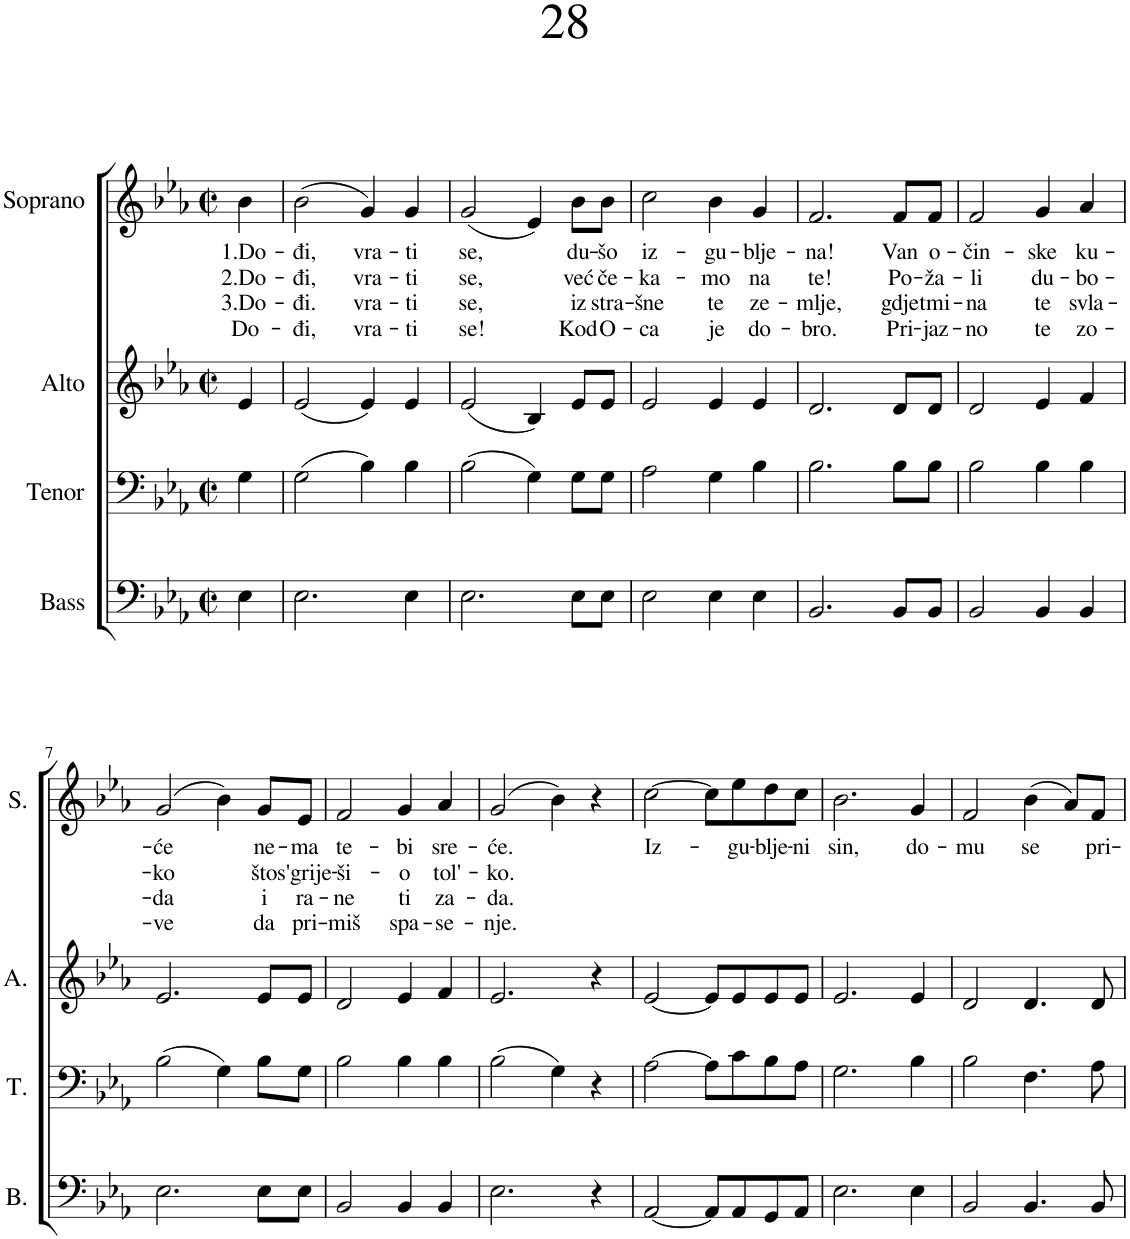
**kern	**kern	**kern	**kern	**text	**text	**text	**text
*part4	*part3	*part2	*part1	*part1	*part1	*part1	*part1
*staff4	*staff3	*staff2	*staff1	*staff1	*staff1	*staff1	*staff1
*I"Bass	*I"Tenor	*I"Alto	*I"Soprano	*	*	*	*
*I'B.	*I'T.	*I'A.	*I'S.	*	*	*	*
*clefF4	*clefF4	*clefG2	*clefG2	*	*	*	*
*k[b-e-a-]	*k[b-e-a-]	*k[b-e-a-]	*k[b-e-a-]	*	*	*	*
*M2/2	*M2/2	*M2/2	*M2/2	*	*	*	*
*met(c|)	*met(c|)	*met(c|)	*met(c|)	*	*	*	*
=1	=1	=1	=1	=1	=1	=1	=1
!	!	!	!	!LO:LY:b	!LO:LY:b	!LO:LY:b	!LO:LY:b
4E-\	4G\	4e-/	4b-\	1.Do-	2.Do-	3.Do-	Do-
=2	=2	=2	=2	=2	=2	=2	=2
!	!	!	!	!LO:LY:b	!LO:LY:b	!LO:LY:b	!LO:LY:b
2.E-\	(2G\	(2e-/	(2b-\	-đi,	-đi,	-đi.	-đi,
!	!	!	!	!LO:LY:b	!LO:LY:b	!LO:LY:b	!LO:LY:b
.	4B-\)	4e-/)	4g/)	vra-	vra-	vra-	vra-
!	!	!	!	!LO:LY:b	!LO:LY:b	!LO:LY:b	!LO:LY:b
4E-\	4B-\	4e-/	4g/	-ti	-ti	-ti	-ti
=3	=3	=3	=3	=3	=3	=3	=3
!	!	!	!	!LO:LY:b	!LO:LY:b	!LO:LY:b	!LO:LY:b
2.E-\	(2B-\	(2e-/	(2g/	se,	se,	se,	se!
.	4G\)	4B-/)	4e-/)	.	.	.	.
!	!	!	!	!LO:LY:b	!LO:LY:b	!LO:LY:b	!LO:LY:b
8E-\L	8G\L	8e-/L	8b-\L	du-	već	iz	Kod
!	!	!	!	!LO:LY:b	!LO:LY:b	!LO:LY:b	!LO:LY:b
8E-\J	8G\J	8e-/J	8b-\J	-šo	če-	stra-	O-
=4	=4	=4	=4	=4	=4	=4	=4
!	!	!	!	!LO:LY:b	!LO:LY:b	!LO:LY:b	!LO:LY:b
2E-\	2A-\	2e-/	2cc\	iz-	-ka-	-šne	-ca
!	!	!	!	!LO:LY:b	!LO:LY:b	!LO:LY:b	!LO:LY:b
4E-\	4G\	4e-/	4b-\	-gu-	-mo	te	je
!	!	!	!	!LO:LY:b	!LO:LY:b	!LO:LY:b	!LO:LY:b
4E-\	4B-\	4e-/	4g/	-blje-	na	ze-	do-
=5	=5	=5	=5	=5	=5	=5	=5
!	!	!	!	!LO:LY:b	!LO:LY:b	!LO:LY:b	!LO:LY:b
2.BB-/	2.B-\	2.d/	2.f/	-na!	te!	-mlje,	-bro.
!	!	!	!	!LO:LY:b	!LO:LY:b	!LO:LY:b	!LO:LY:b
8BB-/L	8B-\L	8d/L	8f/L	Van	Po-	gdje	Pri-
!	!	!	!	!LO:LY:b	!LO:LY:b	!LO:LY:b	!LO:LY:b
8BB-/J	8B-\J	8d/J	8f/J	o-	-ža-	tmi-	-jaz-
=6	=6	=6	=6	=6	=6	=6	=6
!	!	!	!	!LO:LY:b	!LO:LY:b	!LO:LY:b	!LO:LY:b
2BB-/	2B-\	2d/	2f/	-čin-	-li	-na	-no
!	!	!	!	!LO:LY:b	!LO:LY:b	!LO:LY:b	!LO:LY:b
4BB-/	4B-\	4e-/	4g/	-ske	du-	te	te
!	!	!	!	!LO:LY:b	!LO:LY:b	!LO:LY:b	!LO:LY:b
4BB-/	4B-\	4f/	4a-/	ku-	-bo-	svla-	zo-
!!LO:LB:g=z
=7	=7	=7	=7	=7	=7	=7	=7
!	!	!	!	!LO:LY:b	!LO:LY:b	!LO:LY:b	!LO:LY:b
2.E-\	(2B-\	2.e-/	(2g/	-će	-ko	-da	-ve
.	4G\)	.	4b-\)	.	.	.	.
!	!	!	!	!LO:LY:b	!LO:LY:b	!LO:LY:b	!LO:LY:b
8E-\L	8B-\L	8e-/L	8g/L	ne-	što	i	da
!	!	!	!	!LO:LY:b	!LO:LY:b	!LO:LY:b	!LO:LY:b
8E-\J	8G\J	8e-/J	8e-/J	-ma	s'grije-	ra-	pri-
=8	=8	=8	=8	=8	=8	=8	=8
!	!	!	!	!LO:LY:b	!LO:LY:b	!LO:LY:b	!LO:LY:b
2BB-/	2B-\	2d/	2f/	te-	-ši-	-ne	-miš
!	!	!	!	!LO:LY:b	!LO:LY:b	!LO:LY:b	!LO:LY:b
4BB-/	4B-\	4e-/	4g/	-bi	-o	ti	spa-
!	!	!	!	!LO:LY:b	!LO:LY:b	!LO:LY:b	!LO:LY:b
4BB-/	4B-\	4f/	4a-/	sre-	tol'-	za-	-se-
=9	=9	=9	=9	=9	=9	=9	=9
!	!	!	!	!LO:LY:b	!LO:LY:b	!LO:LY:b	!LO:LY:b
2.E-\	(2B-\	2.e-/	(2g/	-će.	-ko.	-da.	-nje.
.	4G\)	.	4b-\)	.	.	.	.
4r	4r	4r	4r	.	.	.	.
=10	=10	=10	=10	=10	=10	=10	=10
!	!	!	!	!LO:LY:b	!	!	!
[2AA-/	[2A-\	[2e-/	[2cc\	Iz-	.	.	.
8AA-/L]	8A-\L]	8e-/L]	8cc\L]	.	.	.	.
!	!	!	!	!LO:LY:b	!	!	!
8AA-/	8c\	8e-/	8ee-\	-gu-	.	.	.
!	!	!	!	!LO:LY:b	!	!	!
8GG/	8B-\	8e-/	8dd\	-blje-	.	.	.
!	!	!	!	!LO:LY:b	!	!	!
8AA-/J	8A-\J	8e-/J	8cc\J	-ni	.	.	.
=11	=11	=11	=11	=11	=11	=11	=11
!	!	!	!	!LO:LY:b	!	!	!
2.E-\	2.G\	2.e-/	2.b-\	sin,	.	.	.
!	!	!	!	!LO:LY:b	!	!	!
4E-\	4B-\	4e-/	4g/	do-	.	.	.
=12	=12	=12	=12	=12	=12	=12	=12
!	!	!	!	!LO:LY:b	!	!	!
2BB-/	2B-\	2d/	2f/	-mu	.	.	.
!	!	!	!	!LO:LY:b	!	!	!
4.BB-/	4.F\	4.d/	(4b-\	se	.	.	.
.	.	.	8a-/L)	.	.	.	.
!	!	!	!	!LO:LY:b	!	!	!
8BB-/	8A-\	8d/	8f/J	pri-	.	.	.
=	=	=	=	=	=	=	=
*-	*-	*-	*-	*-	*-	*-	*-
